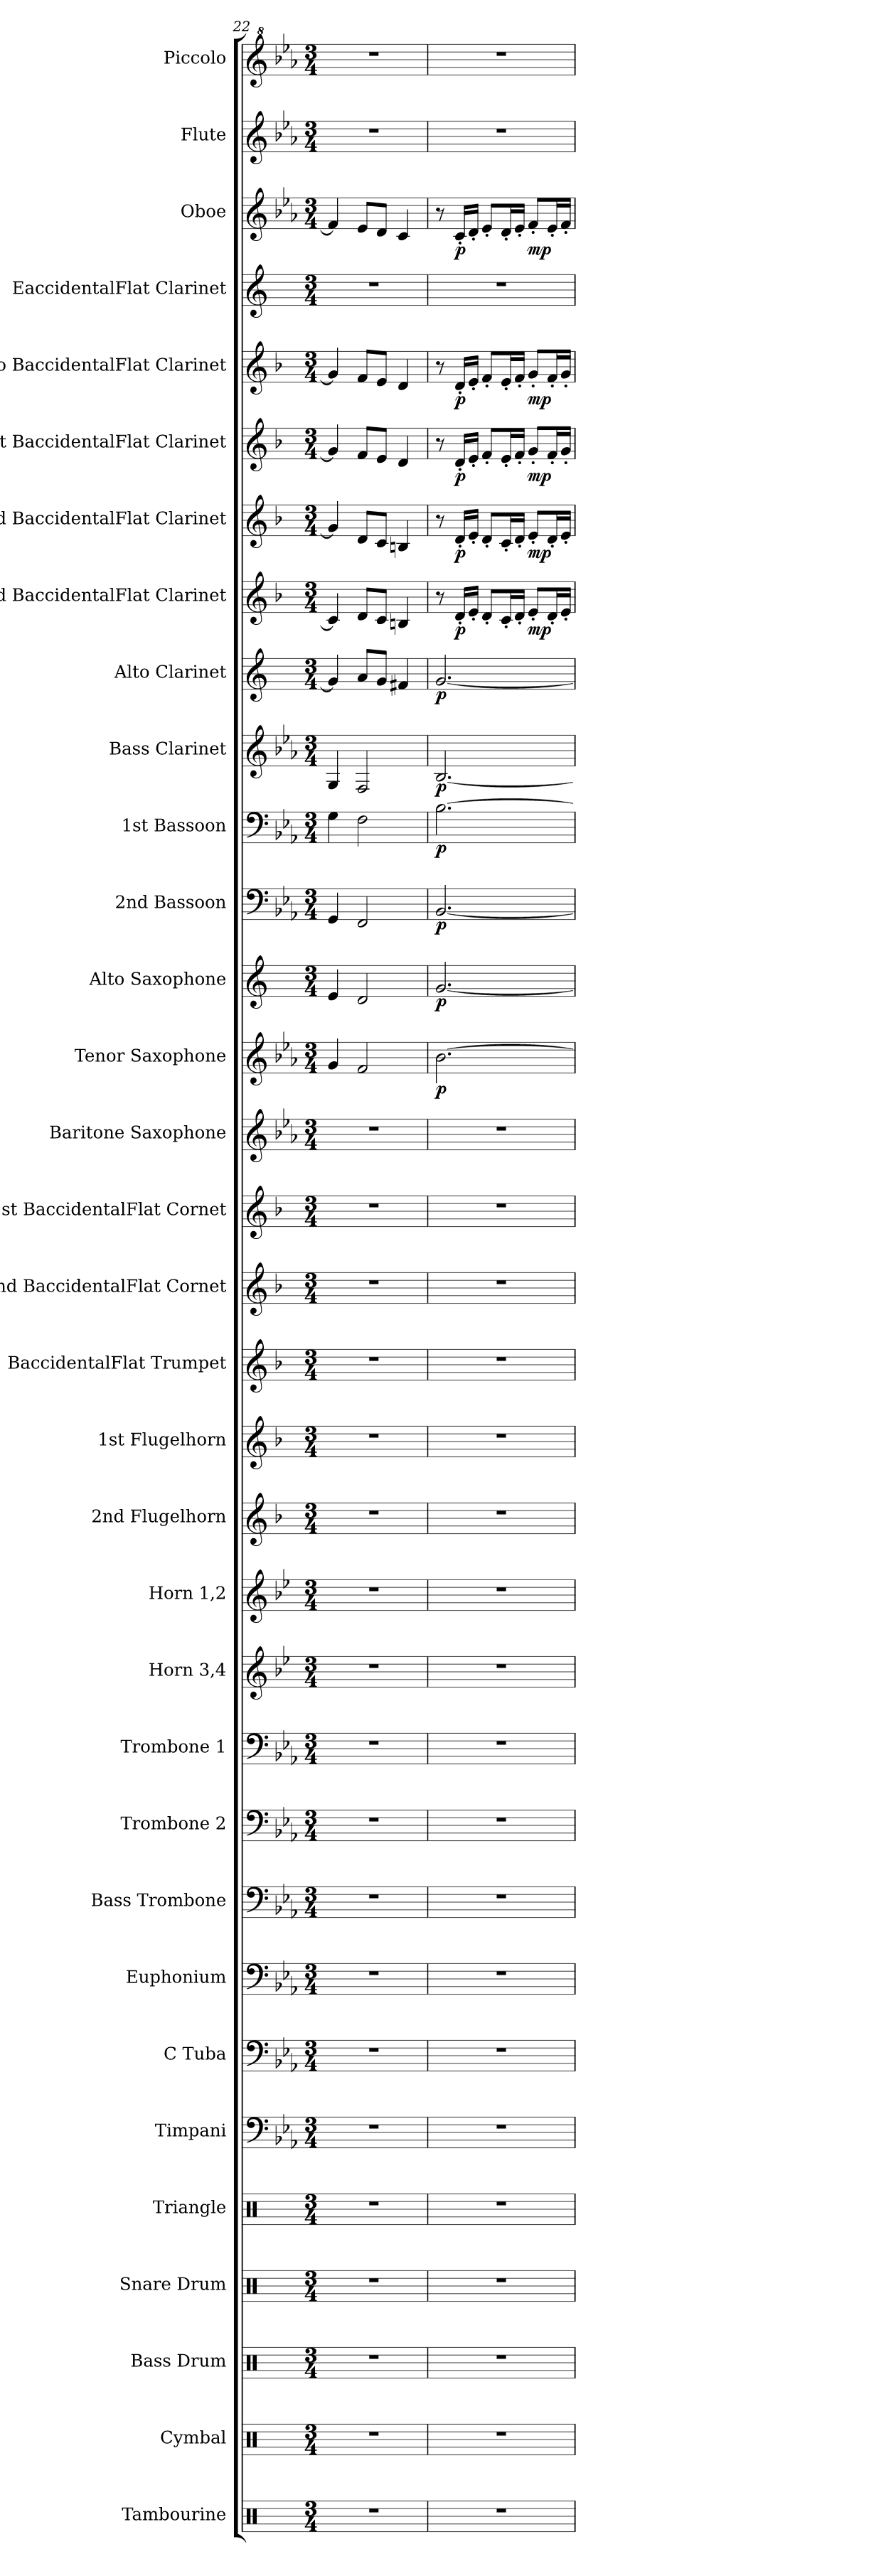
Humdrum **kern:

**kern	**kern	**kern	**kern	**kern	**kern	**kern	**kern	**kern	**kern	**kern	**kern	**kern	**kern	**kern	**kern	**kern	**kern	**kern	**kern	**dynam	**kern	**dynam	**kern	**dynam	**kern	**dynam	**kern	**dynam	**kern	**dynam	**kern	**dynam	**kern	**dynam	**kern	**dynam	**kern	**dynam	**kern	**kern	**dynam	**kern	**kern
*part33	*part32	*part31	*part30	*part29	*part28	*part27	*part26	*part25	*part24	*part23	*part22	*part21	*part20	*part19	*part18	*part17	*part16	*part15	*part14	*part14	*part13	*part13	*part12	*part12	*part11	*part11	*part10	*part10	*part9	*part9	*part8	*part8	*part7	*part7	*part6	*part6	*part5	*part5	*part4	*part3	*part3	*part2	*part1
*staff33	*staff32	*staff31	*staff30	*staff29	*staff28	*staff27	*staff26	*staff25	*staff24	*staff23	*staff22	*staff21	*staff20	*staff19	*staff18	*staff17	*staff16	*staff15	*staff14	*staff14	*staff13	*staff13	*staff12	*staff12	*staff11	*staff11	*staff10	*staff10	*staff9	*staff9	*staff8	*staff8	*staff7	*staff7	*staff6	*staff6	*staff5	*staff5	*staff4	*staff3	*staff3	*staff2	*staff1
*I"Tambourine	*I"Cymbal	*I"Bass Drum	*I"Snare Drum	*I"Triangle	*I"Timpani	*I"C Tuba	*I"Euphonium	*I"Bass Trombone	*I"Trombone 2	*I"Trombone 1	*I"Horn 3,4	*I"Horn 1,2	*I"2nd Flugelhorn	*I"1st Flugelhorn	*I"BaccidentalFlat Trumpet	*I"2nd BaccidentalFlat Cornet	*I"1st BaccidentalFlat Cornet	*I"Baritone Saxophone	*I"Tenor Saxophone	*	*I"Alto Saxophone	*	*I"2nd Bassoon	*	*I"1st Bassoon	*	*I"Bass Clarinet	*	*I"Alto Clarinet	*	*I"3rd BaccidentalFlat Clarinet	*	*I"2nd BaccidentalFlat Clarinet	*	*I"1st BaccidentalFlat Clarinet	*	*I"Solo BaccidentalFlat Clarinet	*	*I"EaccidentalFlat Clarinet	*I"Oboe	*	*I"Flute	*I"Piccolo
*I'Tamb.	*I'Cym.	*I'B. Dr.	*I'Sn. Dr.	*I'Trgl.	*I'Timp.	*I'C Tu.	*I'Eu.	*I'B. Trb.	*I'Trb. 2	*I'Trb. 1	*I'Hn. 3,4	*I'Hn. 1,2	*I'2nd Flghn.	*I'1st Flghn.	*I'BaccidentalFlat Tpt.	*I'2nd BaccidentalFlat Cnt.	*I'1st BaccidentalFlat Cnt.	*I'Bar. Sax.	*I'T. Sax.	*	*I'A. Sax.	*	*I'2nd Bsn.	*	*I'1st Bsn.	*	*I'B. Cl.	*	*I'A. Cl.	*	*I'3rd BaccidentalFlat Cl.	*	*I'2nd BaccidentalFlat Cl.	*	*I'1st BaccidentalFlat Cl.	*	*I'Solo BaccidentalFlat Cl.	*	*I'EaccidentalFlat Cl.	*I'Ob.	*	*I'Fl.	*I'Picc.
*clefX	*clefX	*clefX	*clefX	*clefX	*clefF4	*clefF4	*clefF4	*clefF4	*clefF4	*clefF4	*clefG2	*clefG2	*clefG2	*clefG2	*clefG2	*clefG2	*clefG2	*clefG2	*clefG2	*	*clefG2	*	*clefF4	*	*clefF4	*	*clefG2	*	*clefG2	*	*clefG2	*	*clefG2	*	*clefG2	*	*clefG2	*	*clefG2	*clefG2	*	*clefG2	*clefG^2
*	*	*	*	*	*	*	*	*	*	*	*ITrd4c7	*ITrd4c7	*ITrd1c2	*ITrd1c2	*ITrd1c2	*ITrd1c2	*ITrd1c2	*ITrd12c21	*ITrd8c14	*	*ITrd5c9	*	*	*	*	*	*ITrd8c14	*	*ITrd5c9	*	*ITrd1c2	*	*ITrd1c2	*	*ITrd1c2	*	*ITrd1c2	*	*ITrd-2c-3	*	*	*	*ITrd-7c-12
*k[]	*k[]	*k[]	*k[]	*k[]	*k[b-e-a-]	*k[b-e-a-]	*k[b-e-a-]	*k[b-e-a-]	*k[b-e-a-]	*k[b-e-a-]	*k[b-e-a-]	*k[b-e-a-]	*k[b-e-a-]	*k[b-e-a-]	*k[b-e-a-]	*k[b-e-a-]	*k[b-e-a-]	*k[b-e-a-]	*k[b-e-a-]	*	*k[b-e-a-]	*	*k[b-e-a-]	*	*k[b-e-a-]	*	*k[b-e-a-]	*	*k[b-e-a-]	*	*k[b-e-a-]	*	*k[b-e-a-]	*	*k[b-e-a-]	*	*k[b-e-a-]	*	*k[b-e-a-]	*k[b-e-a-]	*	*k[b-e-a-]	*k[b-e-a-]
*M3/4	*M3/4	*M3/4	*M3/4	*M3/4	*M3/4	*M3/4	*M3/4	*M3/4	*M3/4	*M3/4	*M3/4	*M3/4	*M3/4	*M3/4	*M3/4	*M3/4	*M3/4	*M3/4	*M3/4	*	*M3/4	*	*M3/4	*	*M3/4	*	*M3/4	*	*M3/4	*	*M3/4	*	*M3/4	*	*M3/4	*	*M3/4	*	*M3/4	*M3/4	*	*M3/4	*M3/4
=22	=22	=22	=22	=22	=22	=22	=22	=22	=22	=22	=22	=22	=22	=22	=22	=22	=22	=22	=22	=22	=22	=22	=22	=22	=22	=22	=22	=22	=22	=22	=22	=22	=22	=22	=22	=22	=22	=22	=22	=22	=22	=22	=22
2.r	2.r	2.r	2.r	2.r	2.r	2.r	2.r	2.r	2.r	2.r	2.r	2.r	2.r	2.r	2.r	2.r	2.r	2.r	4G/	.	4G/	.	4GG/	.	4G\	.	4GG/	.	4B-/]	.	4B-/]	.	4f/]	.	4f/]	.	4f/]	.	2.r	4f/]	.	2.r	2.r
.	.	.	.	.	.	.	.	.	.	.	.	.	.	.	.	.	.	.	2F/	.	2F/	.	2FF/	.	2F\	.	2FF/	.	8c/L	.	8c/L	.	8c/L	.	8e-/L	.	8e-/L	.	.	8e-/L	.	.	.
.	.	.	.	.	.	.	.	.	.	.	.	.	.	.	.	.	.	.	.	.	.	.	.	.	.	.	.	.	8B-/J	.	8B-/J	.	8B-/J	.	8d/J	.	8d/J	.	.	8d/J	.	.	.
.	.	.	.	.	.	.	.	.	.	.	.	.	.	.	.	.	.	.	.	.	.	.	.	.	.	.	.	.	4An/	.	4An/	.	4An/	.	4c/	.	4c/	.	.	4c/	.	.	.
=23	=23	=23	=23	=23	=23	=23	=23	=23	=23	=23	=23	=23	=23	=23	=23	=23	=23	=23	=23	=23	=23	=23	=23	=23	=23	=23	=23	=23	=23	=23	=23	=23	=23	=23	=23	=23	=23	=23	=23	=23	=23	=23	=23
!	!	!	!	!	!	!	!	!	!	!	!	!	!	!	!	!	!	!	!	!LO:DY:b	!	!LO:DY:b	!	!LO:DY:b	!	!LO:DY:b	!	!LO:DY:b	!	!LO:DY:b	!	!	!	!	!	!	!	!	!	!	!	!	!
2.r	2.r	2.r	2.r	2.r	2.r	2.r	2.r	2.r	2.r	2.r	2.r	2.r	2.r	2.r	2.r	2.r	2.r	2.r	[2.B-\	p	[2.B-/	p	[2.BB-/	p	[2.B-\	p	[2.BB-/	p	[2.B-/	p	8r	.	8r	.	8r	.	8r	.	2.r	8r	.	2.r	2.r
!	!	!	!	!	!	!	!	!	!	!	!	!	!	!	!	!	!	!	!	!	!	!	!	!	!	!	!	!	!	!	!	!LO:DY:b	!	!LO:DY:b	!	!LO:DY:b	!	!LO:DY:b	!	!	!LO:DY:b	!	!
.	.	.	.	.	.	.	.	.	.	.	.	.	.	.	.	.	.	.	.	.	.	.	.	.	.	.	.	.	.	.	16c'/LL	p	16c'/LL	p	16c'/LL	p	16c'/LL	p	.	16c'/LL	p	.	.
.	.	.	.	.	.	.	.	.	.	.	.	.	.	.	.	.	.	.	.	.	.	.	.	.	.	.	.	.	.	.	16d'/JJ	.	16d'/JJ	.	16d'/JJ	.	16d'/JJ	.	.	16d'/JJ	.	.	.
.	.	.	.	.	.	.	.	.	.	.	.	.	.	.	.	.	.	.	.	.	.	.	.	.	.	.	.	.	.	.	8c'/L	.	8c'/L	.	8e-'/L	.	8e-'/L	.	.	8e-'/L	.	.	.
.	.	.	.	.	.	.	.	.	.	.	.	.	.	.	.	.	.	.	.	.	.	.	.	.	.	.	.	.	.	.	16B-'/L	.	16B-'/L	.	16d'/L	.	16d'/L	.	.	16d'/L	.	.	.
.	.	.	.	.	.	.	.	.	.	.	.	.	.	.	.	.	.	.	.	.	.	.	.	.	.	.	.	.	.	.	16c'/JJ	.	16c'/JJ	.	16e-'/JJ	.	16e-'/JJ	.	.	16e-'/JJ	.	.	.
!	!	!	!	!	!	!	!	!	!	!	!	!	!	!	!	!	!	!	!	!	!	!	!	!	!	!	!	!	!	!	!	!LO:DY:b	!	!LO:DY:b	!	!LO:DY:b	!	!LO:DY:b	!	!	!LO:DY:b	!	!
.	.	.	.	.	.	.	.	.	.	.	.	.	.	.	.	.	.	.	.	.	.	.	.	.	.	.	.	.	.	.	8d'/L	mp	8d'/L	mp	8f'/L	mp	8f'/L	mp	.	8f'/L	mp	.	.
.	.	.	.	.	.	.	.	.	.	.	.	.	.	.	.	.	.	.	.	.	.	.	.	.	.	.	.	.	.	.	16c'/L	.	16c'/L	.	16e-'/L	.	16e-'/L	.	.	16e-'/L	.	.	.
.	.	.	.	.	.	.	.	.	.	.	.	.	.	.	.	.	.	.	.	.	.	.	.	.	.	.	.	.	.	.	16d'/JJ	.	16d'/JJ	.	16f'/JJ	.	16f'/JJ	.	.	16f'/JJ	.	.	.
=	=	=	=	=	=	=	=	=	=	=	=	=	=	=	=	=	=	=	=	=	=	=	=	=	=	=	=	=	=	=	=	=	=	=	=	=	=	=	=	=	=	=	=
*-	*-	*-	*-	*-	*-	*-	*-	*-	*-	*-	*-	*-	*-	*-	*-	*-	*-	*-	*-	*-	*-	*-	*-	*-	*-	*-	*-	*-	*-	*-	*-	*-	*-	*-	*-	*-	*-	*-	*-	*-	*-	*-	*-
